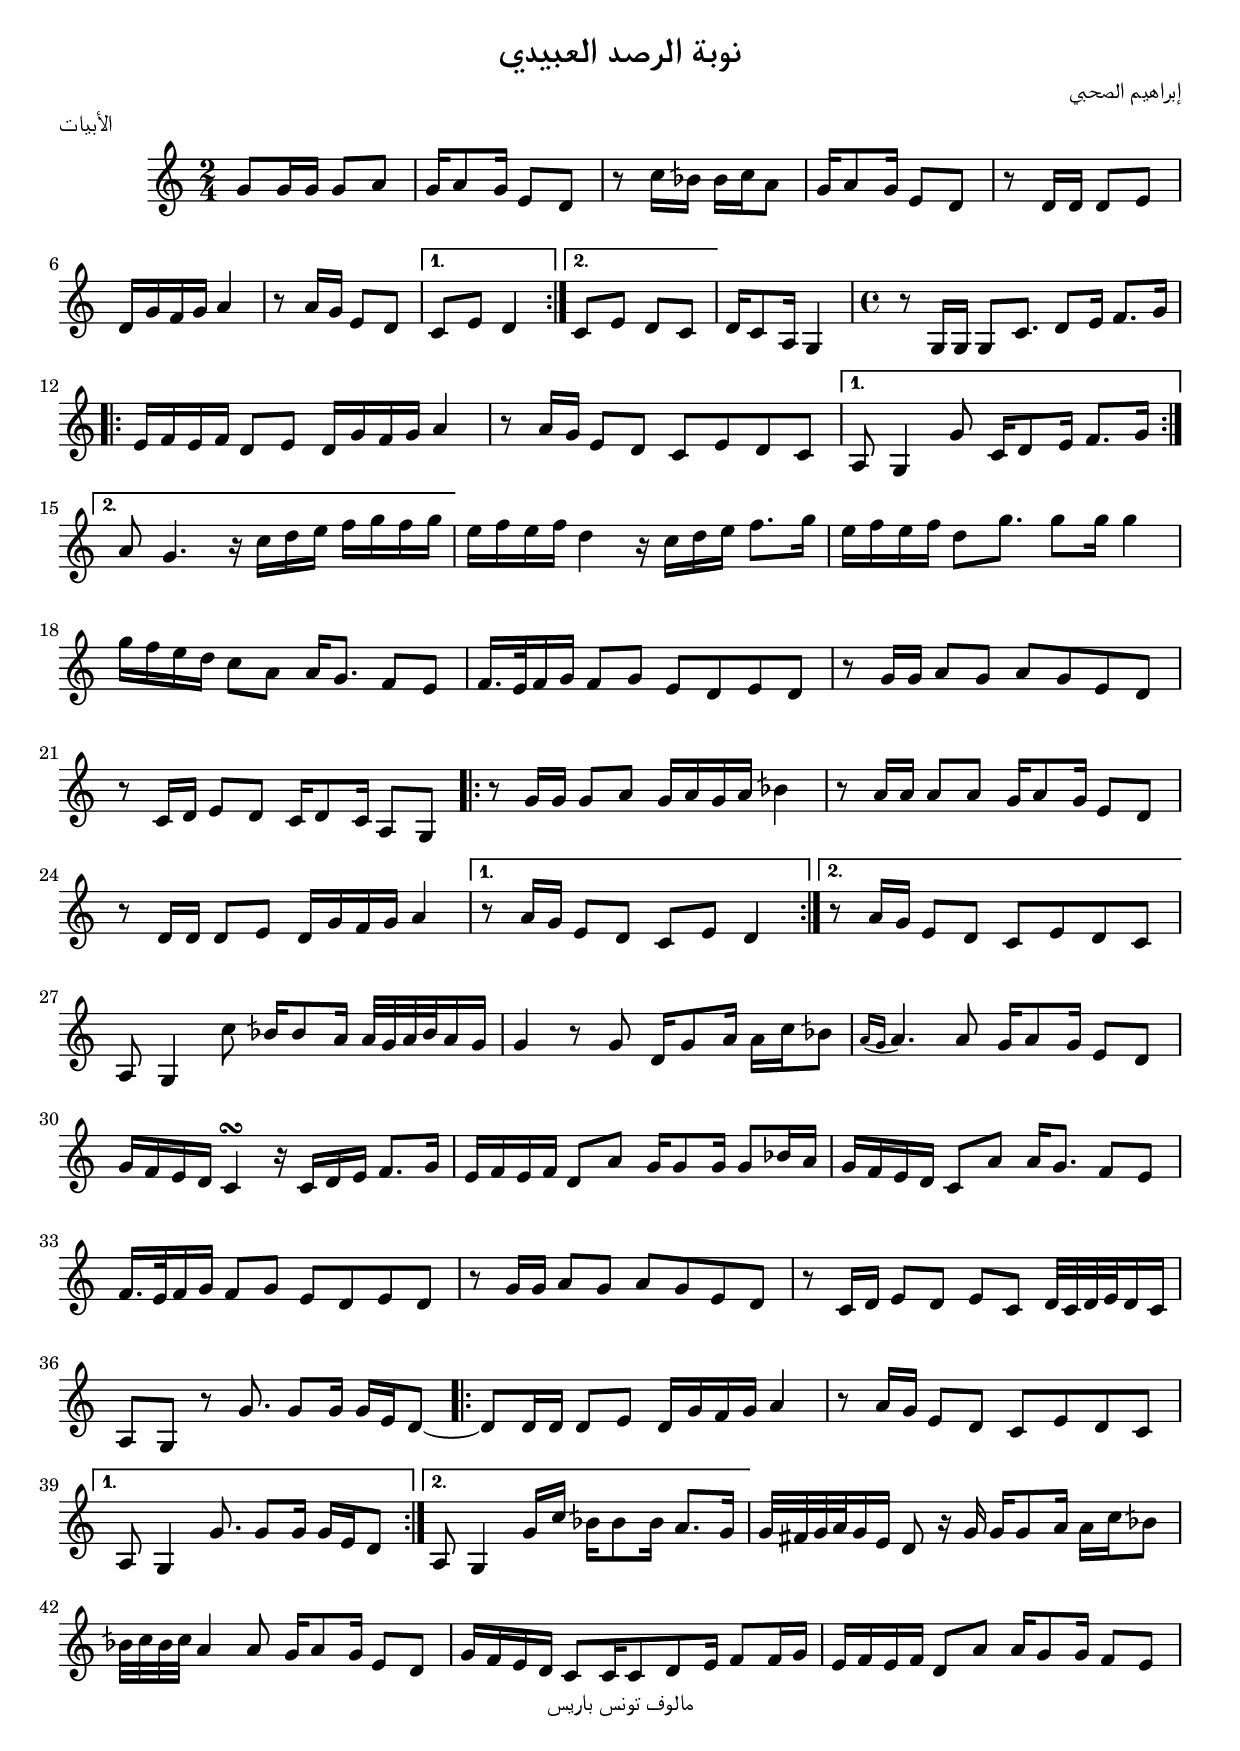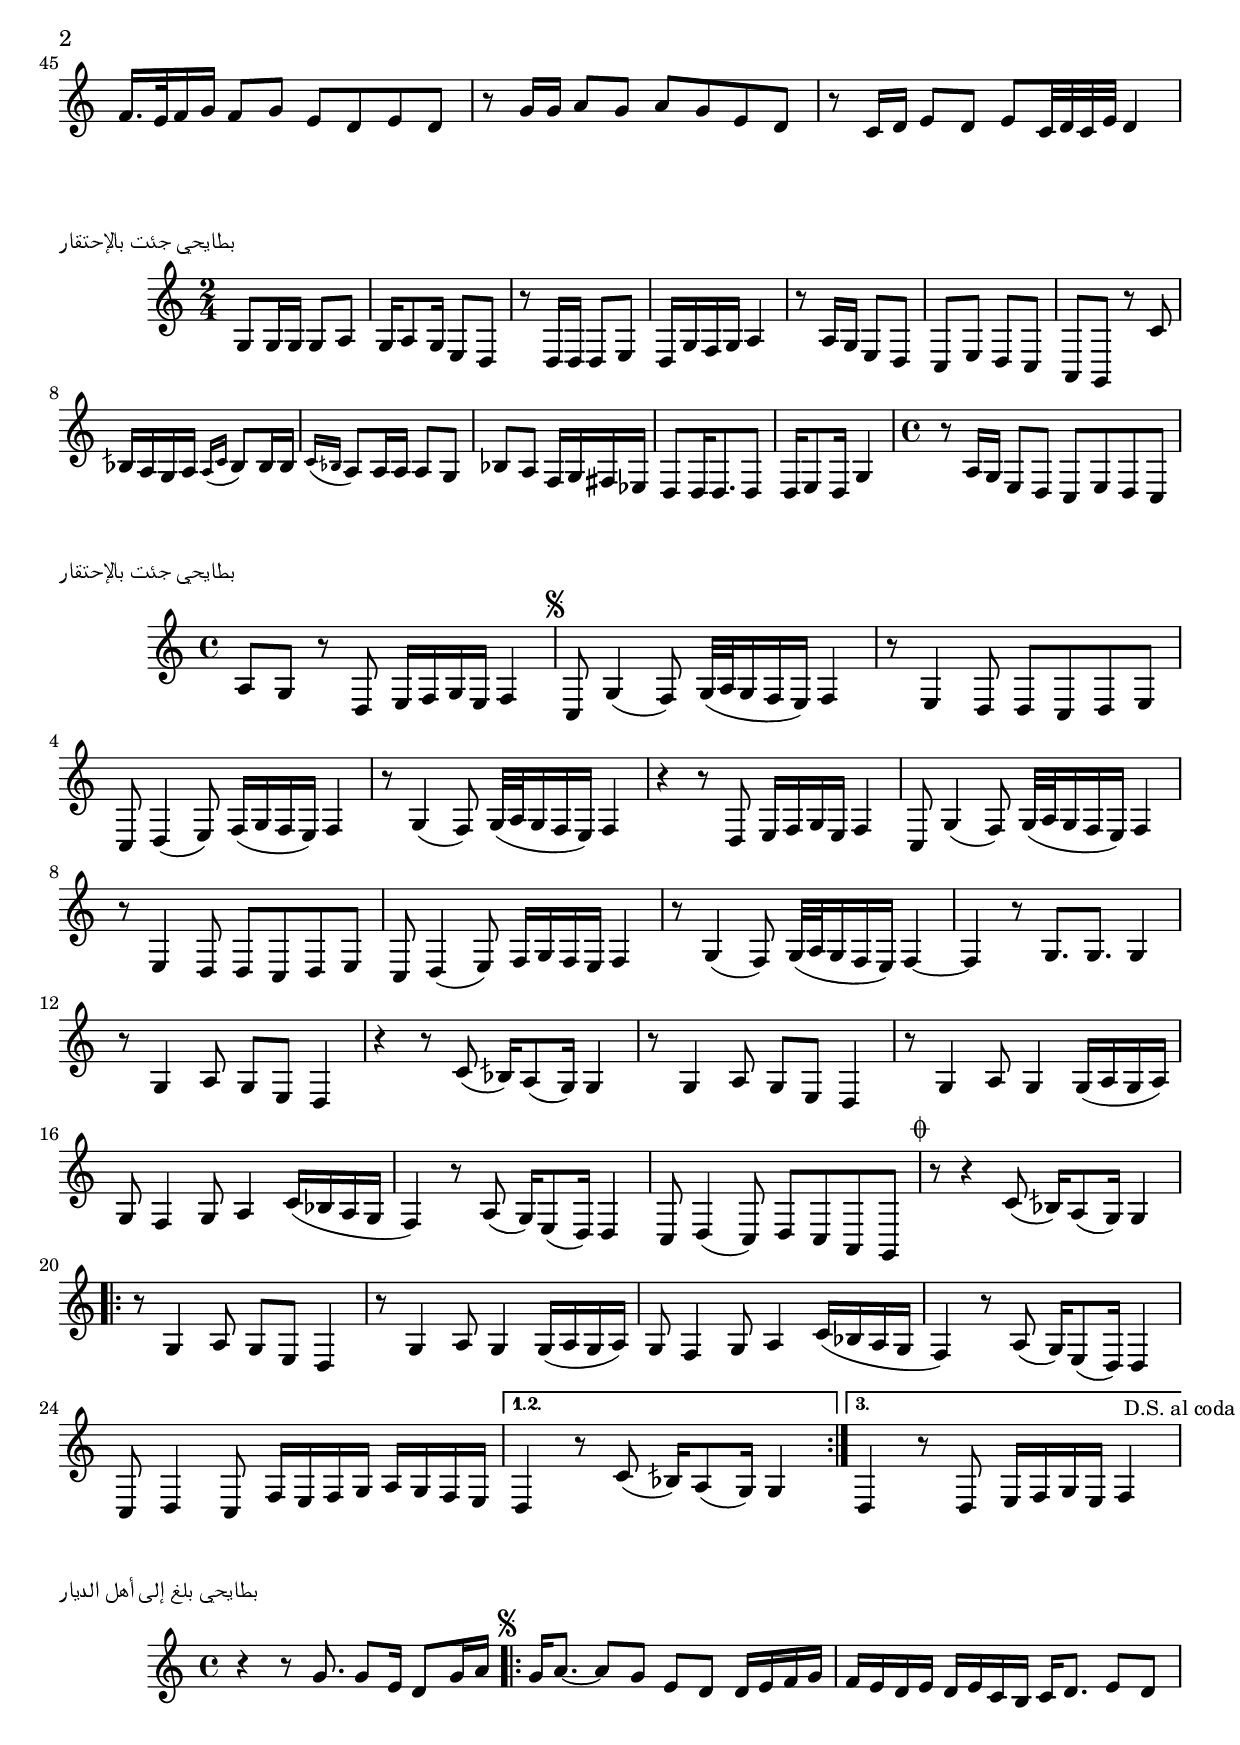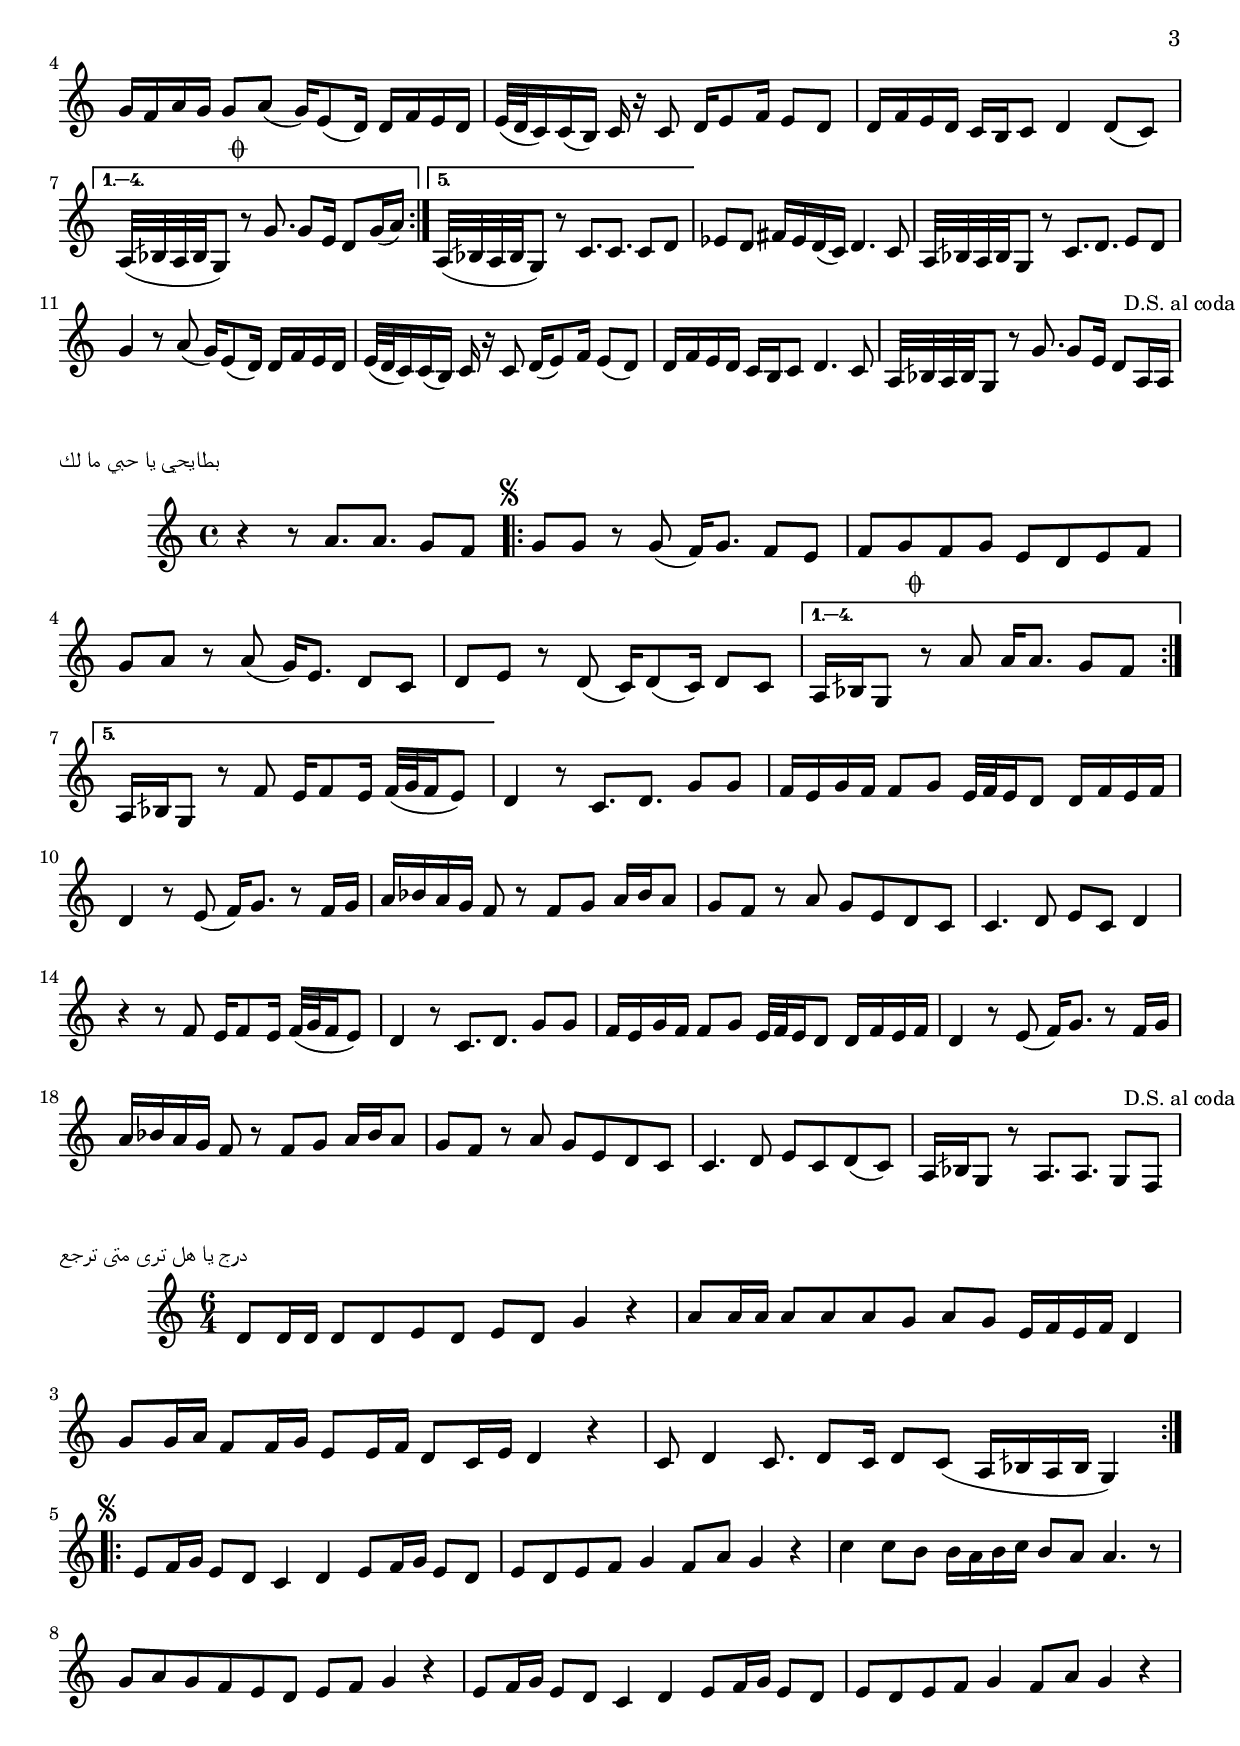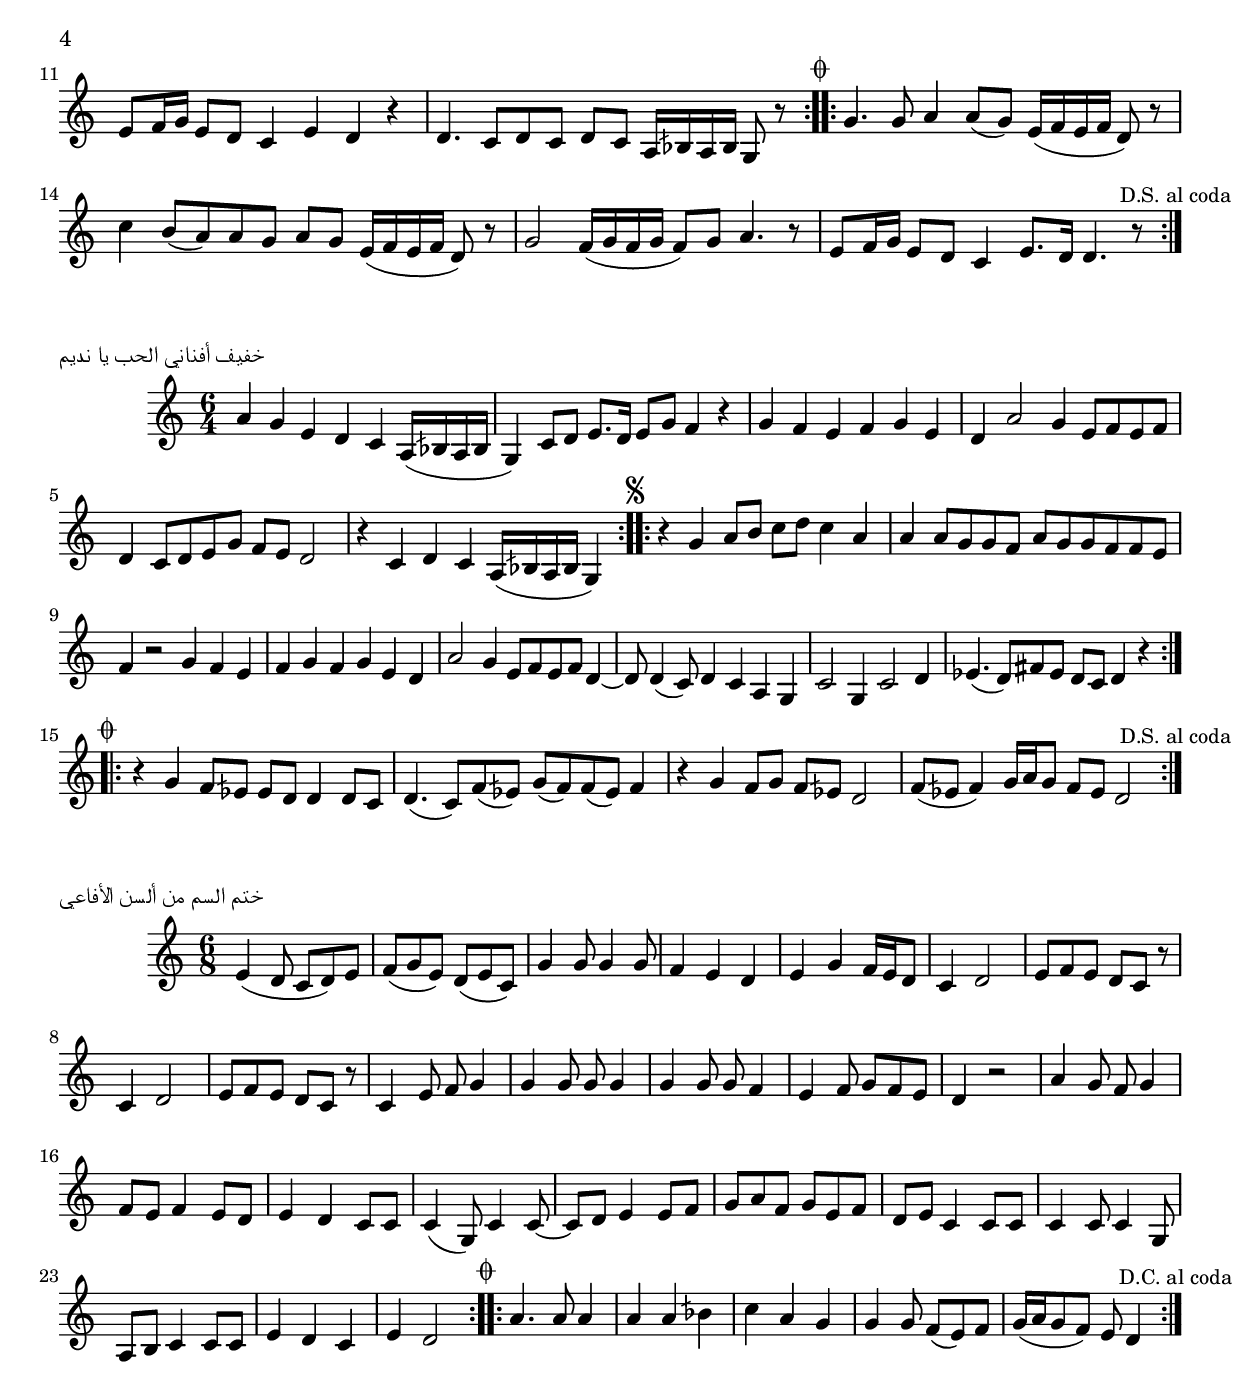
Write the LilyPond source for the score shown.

\language "italiano"
\include "arabic.ly"
\header {
  title = "نوبة الرصد العبيدي"
  composer = "إبراهيم الصحبي"
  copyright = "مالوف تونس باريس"
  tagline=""
}
Coda = {
  \once \override Score.RehearsalMark #'break-visibility = #'#(#f #t #t)
  \mark \markup { \small \musicglyph #"scripts.coda" }
}
DCcoda = {
  \once \override Score.RehearsalMark #'break-visibility = #'#(#t #t #f)
  \mark \markup { \small "D.C. al coda" }
}
DScoda = {
  \once \override Score.RehearsalMark #'break-visibility = #'#(#t #t #f)
  \mark \markup { \small "D.S. al coda" }
}
Segno = {
  \once \override Score.RehearsalMark #'break-visibility = #'#(#f #t #t)
  \mark \markup { \small \musicglyph #"scripts.segno" }
}
draj = \relative do' {
  \time 6/4
  \repeat volta 2
  {
    re8 re16 re re8 re mi re mi re sol4 r |
    la8 la16 la la8 la la sol8 la sol8 mi16 fa mi fa re4 |
    sol8 sol16 la fa8 fa16 sol mi8 mi16 fa re8 do16 mi re4 r |
    do8 re4 do8. re8 do16 re8 do8 (la16 sisb la sisb sol4) |
  }
  \repeat volta 5
  {
    \Segno
    mi'8 fa16 sol mi8 re do4 re mi8 fa16 sol mi8 re |
    mi re mi fa sol4 fa8 la sol4 r |
    do do8 si si16 la si do si8 la la4. r8 |
    sol la sol fa mi re mi fa sol4 r |
    mi8 fa16 sol mi8 re do4 re4 mi8 fa16 sol16 mi8 re |
    mi re mi fa sol4 fa8 la sol4 r |
    mi8 fa16 sol mi8 re do4 mi re r |
    re4. do8 re do re do la16 sisb la sisb sol8 r |
    \Coda
  }
  \repeat volta 3
  {
    sol'4. sol8 la4 la8 (sol) mi16 (fa mi fa re8) r8 |
    do'4 si8 (la) la sol la sol mi16 (fa mi fa re8) r |
    sol2 fa16 (sol fa sol fa8) sol la4. r8 |
    mi8 fa16 sol mi8 re do4 mi8. re16 re4. r8 |
  }
  \DScoda
}
khafif = \relative do'' {
  \time 6/4
  \repeat volta 2
  {
    la4 sol mi re do la16 (sisb la sisb |
    sol4) do8 re mi8. re16 mi8 sol fa4 r |
    sol4 fa mi fa sol mi |
    re la'2 sol4 mi8 fa mi fa |
    re4 do8 re mi sol fa mi re2 |
    r4 do re do la16 (sisb la sisb sol4) |
  }
  \repeat volta 5
  {
    \Segno
    r sol' la8 si do re do4 la |
    la la8 sol sol fa la sol sol fa fa mi |
    fa4 r2 sol4 fa mi |
    fa sol fa sol mi re |
    la'2 sol4 mi8 fa mi fa re4~ |
    re8 re4 (do8) re4 do la sol |
    do2 sol4 do2 re4 |
    mib4. (re8) fad mib re do re4 r4 |
    \Coda
  }
  \repeat volta 2
  {
    r sol fa8 misb misb re re4 re8 do |
    re4. (do8) fa (misb) sol (fa) fa (misb) fa4 |
    r4 sol4 fa8 sol fa misb re2 |
    fa8 (misb fa4) sol16 la sol8 fa misb re2 |
  }
  \DScoda
}
khatem = \relative do' {
  \time 6/8
  \repeat volta 4 {
    mi4 (re8 do re) mi |
    fa (sol mi) re (mi do) |
    sol'4 sol8 sol4 sol8 |
    fa4 mi re |
    mi sol fa16 mi re8 |
    do4 re2 |
    mi8 fa mi re do r |
    do4 re2 |
    mi8 fa mi re do r |
    do4 mi8 fa sol4 |
    sol4 sol8 sol sol4 |
    sol sol8 sol fa4 |
    mi4 fa8 sol fa mi |
    re4 r2 |
    la'4 sol8 fa sol4 |
    fa8 mi fa4 mi8 re |
    mi4 re do8 do |
    do4 (sol8) do4 do8~ |
    do re mi4 mi8 fa |
    sol la fa sol mi fa |
    re mi do4 do8 do |
    do4 do8 do4 sol8 |
    la si do4 do8 do |
    mi4 re do |
    mi re2 |
    \Coda
  }
  \repeat volta 2
  {
    la'4. la8 la4 |
    la la sisb |
    do la sol |
    sol sol8 fa (mi) fa |
    sol16 (la sol8 fa) mi8 re4 |
  }
  \DCcoda
}
baligh = \relative do''
{
  \time 4/4
  r4 r8 sol8. sol8 mi16 re8 sol16 la |
  \repeat volta 5
  {
    \Segno
    sol16 la8.~ la8 sol mi re re16 mi fa sol |
    fa mi re mi re mi do si do re8. mi8 re |
    sol16 fa la sol sol8 la (sol16) mi8 (re16) re fa mi re |
    mi32 (re do16) do (si) do r do8 re16 mi8 fa16 mi8 re |
    re16 fa mi re do si do8 re4 re8 (do) |
  }
  \alternative
  {
    { la32 (sisb la sisb sol8) \Coda r sol'8. sol8 mi16 re8 sol16 (la) | }
    { la,32 (sisb la sisb sol8) r do8. do8. do8 re8 | }
  }
  mib re fad16 mib re (do) re4. do8 |
  la32 sisb la sisb sol8 r do8. re8. mi8 re |
  sol4 r8 la (sol16) mi8 (re16) re fa mi re |
  mi32 (re do16) do (si) do16 r do8 re16 (mi8) fa16 mi8 (re) |
  re16 fa mi re do si do8 re4. do8 |
  la32 sisb la sisb sol8 r sol'8. sol8 mi16 re8 la16 la |
  \DScoda
}
ya_hibi = \relative do''
{
  \time 4/4
  r4 r8 la8. la8. sol8 fa |
  \repeat volta 5
  {
    \Segno
    sol sol r sol (fa16) sol8. fa8 mi |
    fa sol fa sol mi re mi fa |
    sol la r la (sol16) mi8. re8 do |
    re mi r re (do16) re8 (do16) re8 do |
  }
  \alternative
  {
    { la16 sisb sol8 \Coda r la' la16 la8. sol8 fa }
    { la,16 sisb sol8 r fa' mi16 fa8 mi16 fa32 (sol fa16 mi8) }
  }
  re4 r8 do8. re8. sol8 sol |
  fa16 mi sol fa fa8 sol mi32 fa mi16 re8 re16 fa mi fa |
  re4 r8 mi (fa16) sol8. r8 fa16 sol |
  la16 sib la sol fa8 r fa sol la16 sib la8 |
  sol fa r la sol mi re do |
  do4. re8 mi do re4 |
  r4 r8 fa mi16 fa8 mi16 fa32 (sol fa16 mi8) |
  re4 r8 do8. re8. sol8 sol |
  fa16 mi sol fa fa8 sol mi32 fa mi16 re8 re16 fa mi fa |
  re4 r8 mi (fa16) sol8. r8 fa16 sol |
  la sib la sol fa8 r fa sol la16 sib la8 |
  sol fa r la sol mi re do |
  do4. re8 mi do re (do) |
  la16 sisb sol8 r8 la8. la8. sol8 fa |
  \DScoda
}
jitou = \relative do'
{
  \time 4/4
  la8 sol r8 re8 mi16 fa sol mi fa4 |
  \Segno do8 sol'4 (fa8) sol32 (la sol16 fa mi) fa4 |
  r8 mi4 re8 re do re mi |
  do re4 (mi8) fa16 (sol fa mi) fa4 |
  r8 sol4 (fa8) sol32 (la sol16 fa mi) fa4 |
  r4 r8 re mi16 fa sol mi fa4 |
  do8 sol'4 (fa8) sol32 (la sol16 fa mi) fa4 |
  r8 mi4 re8 re do re mi |
  do re4 (mi8) fa16 sol fa mi fa4 |
  r8 sol4 (fa8) sol32 (la sol16 fa mi) fa4~ |
  fa4 r8 sol8. sol8. sol4 |
  r8 sol4 la8 sol mi re4 |
  r4 r8 do' (sisb16) la8 (sol16) sol4 |
  r8 sol4 la8 sol mi re4 |
  r8 sol4 la8 sol4 sol16 (la sol la) |
  sol8 fa4 sol8 la4 do16 (sib la sol |
  fa4) r8 la (sol16) mi8 (re16) re4 |
  do8 re4 (do8) re do la sol \Coda |
  r8 r4 do'8 (sisb16) la8 (sol16) sol4 |
  \repeat volta 3
  {
    r8 sol4 la8 sol mi re4 |
    r8 sol4 la8 sol4 sol16 (la sol la) |
    sol8 fa4 sol8 la4 do16 (sib la sol |
    fa4) r8 la8 (sol16) mi8 (re16) re4 |
    do8 re4 do8 fa16 mi fa sol la sol fa mi |
  }
  \alternative
  {
    { re4 r8 do' (sisb16) la8 (sol16) sol4 |}
    { re4 r8 re8 mi16 fa sol mi fa4 | }
  }
  \DScoda
}
abyat = \relative do''
{
  \time 2/4
  \repeat volta 2
  {
    sol8 sol16 sol sol8 la |
    sol16 la8 sol16 mi8 re |
    r8 do'16 sisb sisb do la8 |
    sol16 la8 sol16 mi8 re |
    r8 re16 re re8 mi |
    re16 sol fa sol la4 |
    r8 la16 sol mi8 re |
  }
  \alternative
  {
    { do mi re4}
    { do8 mi re do}
  }
  re16 do8 la16 sol4 |
  \time 4/4
  r8 sol16 sol sol8 do8. re8 mi16 fa8. sol16 |
  \repeat volta 2
  {
    mi16 fa mi fa re8 mi re16 sol fa sol la4 |
    r8 la16 sol mi8 re do mi re do |
  }
  \alternative
  {
    { la sol4 sol'8 do,16 re8 mi16 fa8. sol16 |}
    { la8 sol4. r16 do re mi fa sol fa sol | }
  }
  mi fa mi fa re4 r16 do re mi fa8. sol16 |
  mi16 fa mi fa re8 sol8. sol8 sol16 sol4 |
  sol16 fa mi re do8 la la16 sol8. fa8 mi |
  fa16. mi32 fa16 sol fa8 sol mi re mi re |
  r8 sol16 sol la8 sol la sol mi re |
  r8 do16 re mi8 re do16 re8 do16 la8 sol |
  \repeat volta 2
  {
    r8 sol'16 sol sol8 la sol16 la sol la sisb4 |
    r8 la16 la la8 la sol16 la8 sol16 mi8 re |
    r8 re16 re re8 mi re16 sol fa sol la4 |
  }
  \alternative
  {
    { r8 la16 sol mi8 re do mi re4 }
    { r8 la'16 sol mi8 re do mi re do }
  }
  la sol4 do'8 sisb16 sisb8 la16 la32 sol la sisb la16 sol |
  sol4 r8 sol8 re16 sol8 la16 la do sisb8 |
  \grace {la16 (sol } la4.) la8 sol16 la8 sol16 mi8 re |
  sol16 fa mi re do4\turn r16 do16 re mi fa8. sol16 |
  mi fa mi fa re8 la' sol16 sol8 sol16 sol8 sib16 la |
  sol16 fa mi re do8 la' la16 sol8. fa8 mi |
  fa16. mi32 fa16 sol fa8 sol mi re mi re |
  r8 sol16 sol la8 sol la sol mi re |
  r8 do16 re mi8 re mi do re32 do re mi re16 do |
  la8 sol r sol'8. sol8 sol16 sol mi re8~ |
  \repeat volta 2
  {
    re re16 re re8 mi re16 sol fa sol la4 |
    r8 la16 sol mi8 re do mi re do |
  }
  \alternative
  {
    { la sol4 sol'8. sol8 sol16 sol mi re8 }
    { la sol4 sol'16 do sisb16 sisb8 sisb16 la8. sol16 }
  }
  sol32 fad sol la sol16 mi re8 r16 sol sol sol8 la16 la do sisb8 |
  sisb32 do sisb do la4 la8 sol16 la8 sol16 mi8 re |
  sol16 fa mi re do8 do16 do8 re mi16 fa8 fa16 sol |
  mi16 fa mi fa re8 la' la16 sol8 sol16 fa8 mi |
  fa16. mi32 fa16 sol fa8 sol mi re mi re |
  r8 sol16 sol la8 sol la sol mi re |
  r8 do16 re mi8 re mi do32 re do mi re4 |
}
dkhoul_btayhi = \relative do'
{
  \time 2/4
  sol8 sol16 sol sol8 la |
  sol16 la8 sol16 mi8 re |
  r8 re16 re re8 mi |
  re16 sol fa sol la4 |
  r8 la16 sol mi8 re |
  do mi re do |
  la sol r8 do' |
  sisb16 la sol la \grace{ la16 (do } sisb8) sisb16 sisb |
  \grace { do16 (sisb } la8) la16 la la8 sol |
  sib la fa16 sol fad mib |
  re8 re16 re8. re8 |
  re16 mi8 re16 sol4 |
  \time 4/4
  r8 la16 sol mi8 re do mi re do |
}
\book
{
  \score
  {
    \new Staff \abyat
    \layout { }
    \header
    {
      piece = "الأبيات"
      % Première page vide
      % breakbefore = ##t
    }
  }
  \score
  {
    \new Staff \dkhoul_btayhi
    \layout { }
    \header { piece = "بطايحي جئت بالإحتقار" }
  }
  \score
  {
    \new Staff \jitou
    \layout { }
    \header { piece = "بطايحي جئت بالإحتقار" }
  }
  \score
  {
    \new Staff \baligh
    \layout { }
    \header { piece = "بطايحي بلغ إلى أهل الديار" }
  }
  \score
  {
    \new Staff \ya_hibi
    \layout { }
    \header { piece = "بطايحي يا حبي ما لك" }
  }
  \score
  {
    \new Staff \draj
    \layout { }
    \header { piece = "درج يا هل ترى متى ترجع" }
  }
  \score
  {
    \new Staff \khafif
    \layout { }
    \header { piece = "خفيف أفناني الحب يا نديم" }
  }
  \score
  {
    \new Staff \khatem
    \layout { }
    \header { piece = "ختم السم من ألسن الأفاعي" }
  }
  \score
  {
    \new StaffGroup
    <<
      \new Staff \new DrumStaff \drummode
      {
        \time 6/4
        %\repeat unfold 4 {bd4 bd sn sn sn sn8 sn}
      }
      \new Staff \with {midiInstrument = #"violin"}
      {
        \abyat
        \dkhoul_btayhi
        \jitou
        \baligh
        \ya_hibi
        \draj
        \khafif
        \khatem
      }
    >>
    \midi {
    \tempo 4 = 80
    }
  }
}